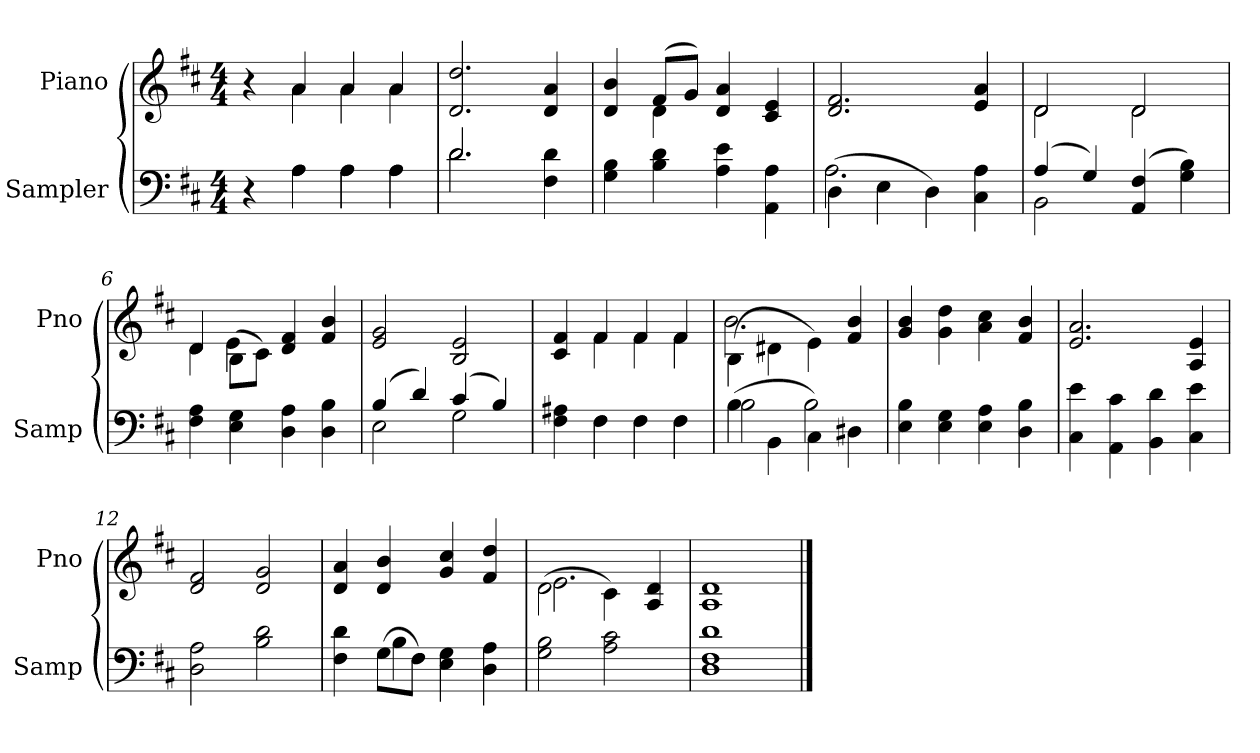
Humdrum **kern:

**kern	**kern
*part2	*part1
*staff2	*staff1
*I"Sampler	*I"Piano
*I'Samp	*I'Pno
*clefF4	*clefG2
*k[f#c#]	*k[f#c#]
*D:	*D:
*M4/4	*M4/4
=1	=1
*^	*^
4r	4ryy	4r	4ryy
4A\	4A	4a/	4a
4A\	4A	4a/	4a
4A\	4A	4a/	4a
*	*	*v	*v
=2	=2	=2
2.d/	2.d	2.d 2.dd
4F# 4d	4ryy	4d 4a
*v	*v	*
=3	=3
*	*^
4G 4B	4d 4b	4ryy
4B 4d	(8f#/L	4d
.	8g/J)	.
4A 4e	4d 4a	2ryy
4AA 4A	4c# 4e	.
*	*v	*v
=4	=4
*^	*
(4D\	2.A	2.d 2.f#
4E\	.	.
4D\)	.	.
4C# 4A	4ryy	4e 4a
=5	=5	=5
*	*	*^
(4A/	2BB	2d/	2d
4G/)	.	.	.
(4AA 4F#	2ryy	2d/	2d
4G 4B)	.	.	.
*v	*v	*	*
=6	=6	=6
4F# 4A	4d/	4d
4E 4G	(8B\L	4e
.	8c#\J)	.
4D 4A	4d 4f#	2ryy
4D 4B	4f# 4b	.
*	*v	*v
=7	=7
*^	*
(4B/	2E	2e 2g
4d/)	.	.
(4c#/	2G	2B 2e
4B/)	.	.
=8	=8	=8
*	*	*^
4F# 4A#X	4ryy	4c# 4f#	4ryy
4F#\	4F#	4f#/	4f#
4F#\	4F#	4f#/	4f#
4F#\	4F#	4f#/	4f#
=9	=9	=9	=9
(4B\	2B	(4B\	2.b
4BB\	.	4d#X\	.
4C#\)	2B	4e\)	.
4D#X\	.	4f# 4b	4ryy
*v	*v	*	*
*	*v	*v
=10	=10
4E 4B	4g 4b
4E 4G	4g 4dd
4E 4A	4a 4cc#
4D 4B	4f# 4b
=11	=11
4C# 4e	2.e 2.a
4AA 4c#	.
4BB 4d	.
4C# 4e	4A 4e
=12	=12
2D 2A	2d 2f#
2B 2d	2d 2g
=13	=13
*^	*
4F# 4d	4ryy	4d 4a
(8G\L	4B	4d 4b
8F#\J)	.	.
4E 4G	2ryy	4g 4cc#
4D 4A	.	4f# 4dd
*v	*v	*
=14	=14
*	*^
2G 2B	(2d\	2.e
2A 2c#	4c#\)	.
.	4A 4d	4ryy
*	*v	*v
=15	=15
1D 1F# 1d	1A 1d
==	==
*-	*-
